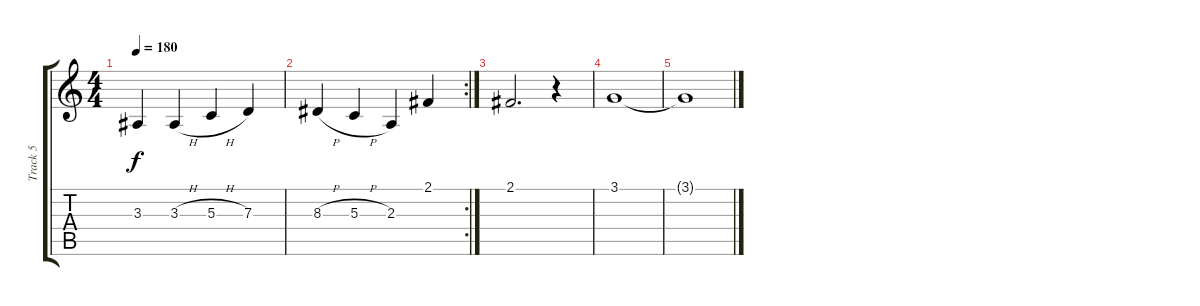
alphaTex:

\track ("Track 5" "Track 5") {instrument oboe}
\staff {score tabs}
\tuning (E4 B3 G3 D3 A2 E2) {hide}
\ts (4 4)
\tempo 180
\clef g2
\ks c
3.3.4{dy f} 3.3{h}.4 5.3{h}.4 7.3.4 |
\rc 2
8.3{h}.4 5.3{h}.4 2.3.4 2.1.4 |
2.1.2{d} r.4 |
3.1.1 |
3.1{t}.1
